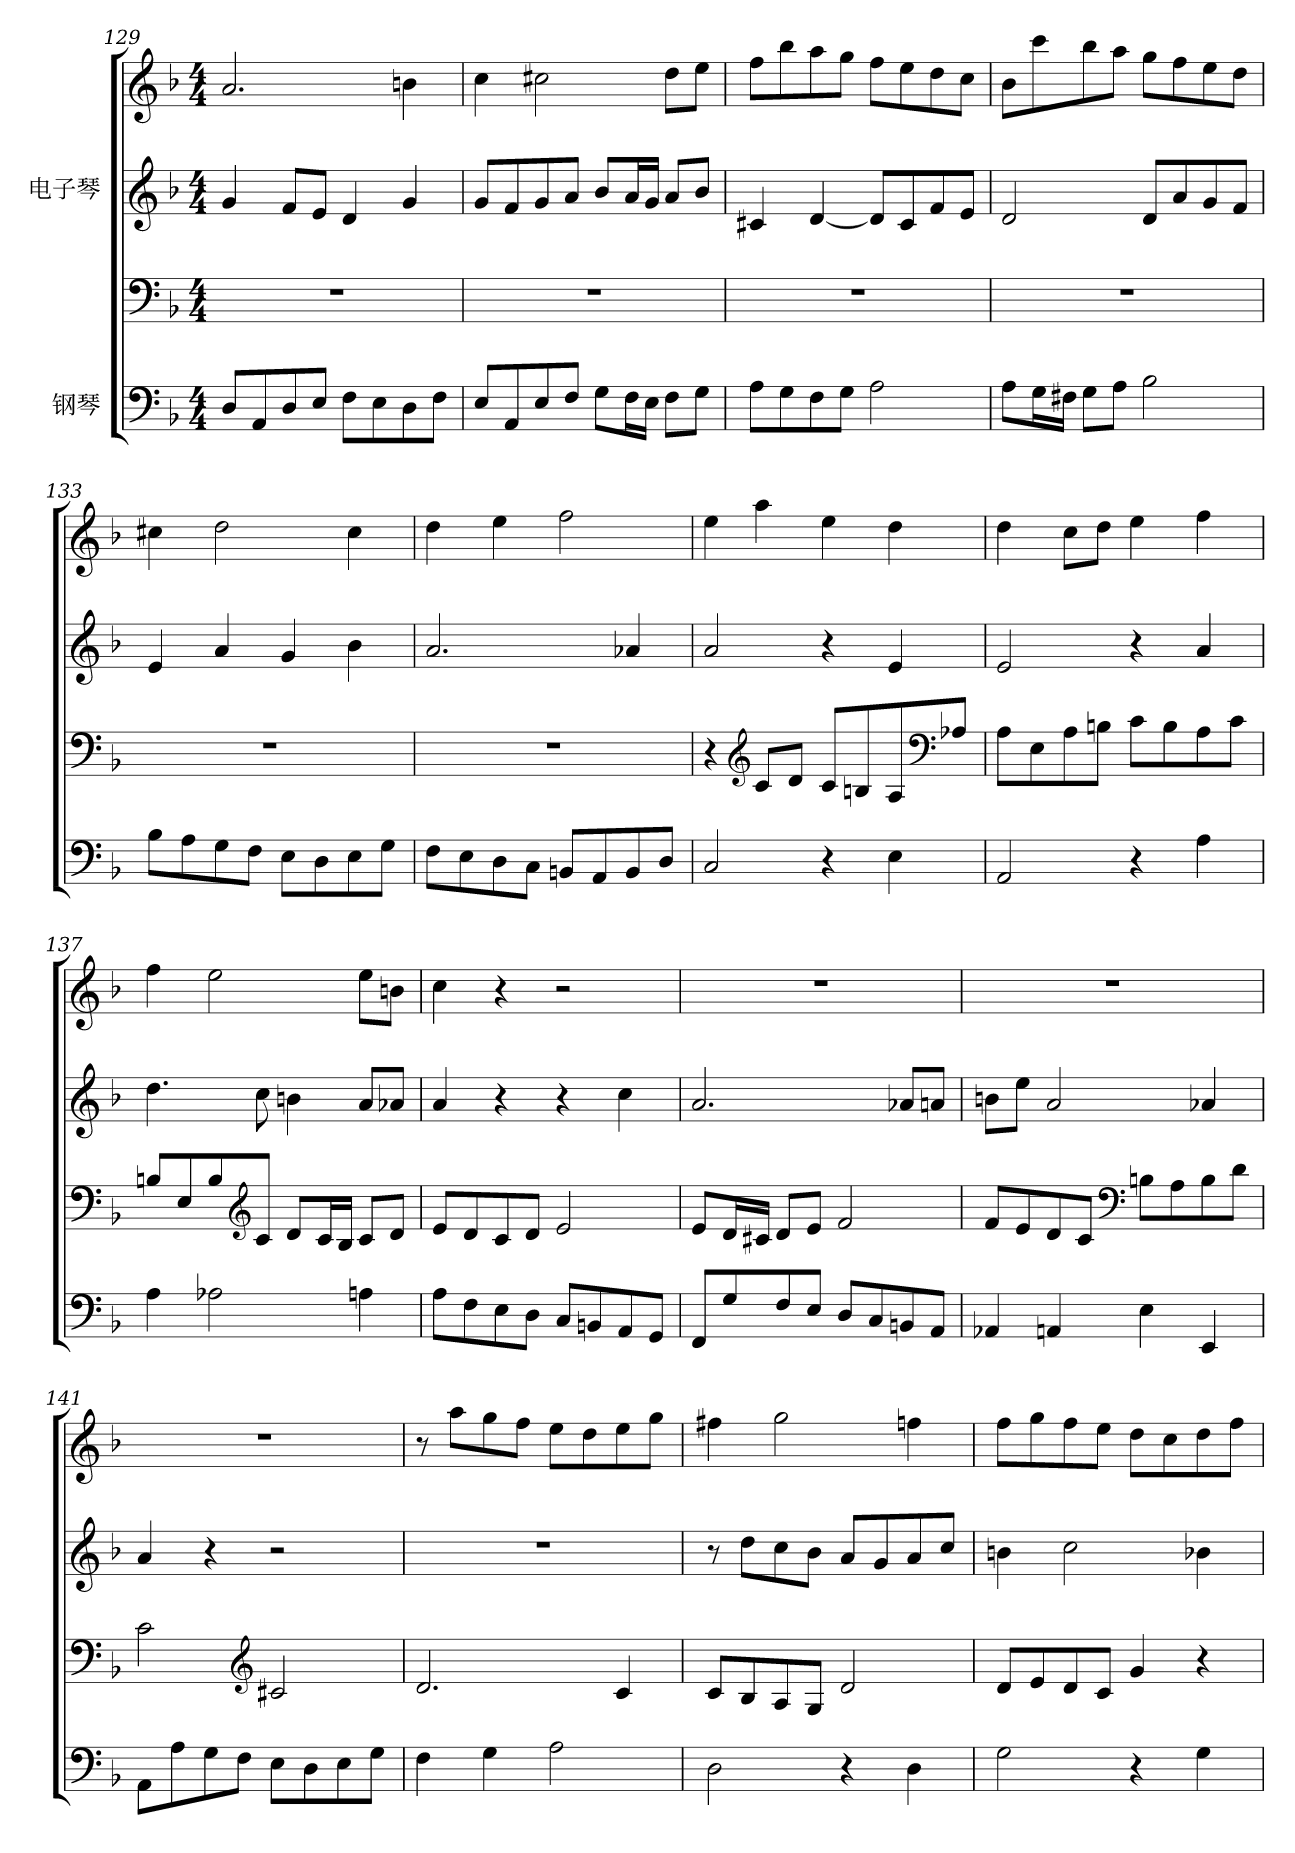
**kern	**kern	**kern	**kern
*part2	*part2	*part1	*part1
*staff4	*staff3	*staff2	*staff1
*I"钢琴	*	*I"电子琴	*
*clefF4	*clefF4	*clefG2	*clefG2
*k[b-]	*k[b-]	*k[b-]	*k[b-]
*M4/4	*M4/4	*M4/4	*M4/4
=129	=129	=129	=129
8D/L	1r	4g/	2.a/
8AA/	.	.	.
8D/	.	8f/L	.
8E/J	.	8e/J	.
8F\L	.	4d/	.
8E\	.	.	.
8D\	.	4g/	4bn\
8F\J	.	.	.
!!LO:LB:g=z
=130	=130	=130	=130
8E/L	1r	8g/L	4cc\
8AA/	.	8f/	.
8E/	.	8g/	2cc#X\
8F/J	.	8a/J	.
8G\L	.	8b-/L	.
16F\L	.	16a/L	.
16E\JJ	.	16g/JJ	.
8F\L	.	8a/L	8dd\L
8G\J	.	8b-/J	8ee\J
=131	=131	=131	=131
8A\L	1r	4c#X/	8ff\L
8G\	.	.	8bb-\
8F\	.	[4d/	8aa\
8G\J	.	.	8gg\J
2A\	.	8d/L]	8ff\L
.	.	8c#/	8ee\
.	.	8f/	8dd\
.	.	8e/J	8cc\J
=132	=132	=132	=132
8A\L	1r	2d/	8b-\L
16G\L	.	.	8ccc\
16F#X\JJ	.	.	.
8G\L	.	.	8bb-\
8A\J	.	.	8aa\J
2B-\	.	8d/L	8gg\L
.	.	8a/	8ff\
.	.	8g/	8ee\
.	.	8f/J	8dd\J
=133	=133	=133	=133
8B-\L	1r	4e/	4cc#X\
8A\	.	.	.
8G\	.	4a/	2dd\
8F\J	.	.	.
8E\L	.	4g/	.
8D\	.	.	.
8E\	.	4b-\	4cc#\
8G\J	.	.	.
!!LO:PB:g=z
=134	=134	=134	=134
8F\L	1r	2.a/	4dd\
8E\	.	.	.
8D\	.	.	4ee\
8C\J	.	.	.
8BBn/L	.	.	2ff\
8AA/	.	.	.
8BB/	.	4a-X/	.
8D/J	.	.	.
=135	=135	=135	=135
2C/	4r	2a/	4ee\
*	*clefG2	*	*
.	8c/L	.	4aa\
.	8d/J	.	.
4r	8c/L	4r	4ee\
.	8Bn/	.	.
4E\	8A/	4e/	4dd\
*	*clefF4	*	*
.	8A-X/J	.	.
=136	=136	=136	=136
2AA/	8A\L	2e/	4dd\
.	8E\	.	.
.	8A\	.	8cc\L
.	8Bn\J	.	8dd\J
4r	8c\L	4r	4ee\
.	8B\	.	.
4A\	8A\	4a/	4ff\
.	8c\J	.	.
!!LO:LB:g=z
=137	=137	=137	=137
4A\	8Bn/L	4.dd\	4ff\
.	8E/	.	.
2A-X\	8B/	.	2ee\
*	*clefG2	*	*
.	8c/J	8cc\	.
.	8d/L	4bn\	.
.	16c/L	.	.
.	16B/JJ	.	.
4An\	8c/L	8a/L	8ee\L
.	8d/J	8a-X/J	8bn\J
=138	=138	=138	=138
8A\L	8e/L	4a/	4cc\
8F\	8d/	.	.
8E\	8c/	4r	4r
8D\J	8d/J	.	.
8C/L	2e/	4r	2r
8BBn/	.	.	.
8AA/	.	4cc\	.
8GG/J	.	.	.
=139	=139	=139	=139
8FF/L	8e/L	2.a/	1r
8G/	16d/L	.	.
.	16c#X/JJ	.	.
8F/	8d/L	.	.
8E/J	8e/J	.	.
8D/L	2f/	.	.
8C/	.	.	.
8BBn/	.	8a-X/L	.
8AA/J	.	8an/J	.
!!LO:LB:g=z
=140	=140	=140	=140
4AA-X/	8f/L	8bn\L	1r
.	8e/	8ee\J	.
4AAn/	8d/	2a/	.
.	8c/J	.	.
*	*clefF4	*	*
4E\	8Bn\L	.	.
.	8A\	.	.
4EE/	8B\	4a-X/	.
.	8d\J	.	.
=141	=141	=141	=141
8AA\L	2c\	4a/	1r
8A\	.	.	.
8G\	.	4r	.
8F\J	.	.	.
*	*clefG2	*	*
8E\L	2c#X/	2r	.
8D\	.	.	.
8E\	.	.	.
8G\J	.	.	.
=142	=142	=142	=142
4F\	2.d/	1r	8r
.	.	.	8aa\L
4G\	.	.	8gg\
.	.	.	8ff\J
2A\	.	.	8ee\L
.	.	.	8dd\
.	4c/	.	8ee\
.	.	.	8gg\J
=143	=143	=143	=143
2D\	8c/L	8r	4ff#X\
.	8B-/	8dd\L	.
.	8A/	8cc\	2gg\
.	8G/J	8b-\J	.
4r	2d/	8a/L	.
.	.	8g/	.
4D\	.	8a/	4ffn\
.	.	8cc/J	.
!!LO:PB:g=z
=144	=144	=144	=144
2G\	8d/L	4bn\	8ff\L
.	8e/	.	8gg\
.	8d/	2cc\	8ff\
.	8c/J	.	8ee\J
4r	4g/	.	8dd\L
.	.	.	8cc\
4G\	4r	4b-X\	8dd\
.	.	.	8ff\J
=	=	=	=
*-	*-	*-	*-
